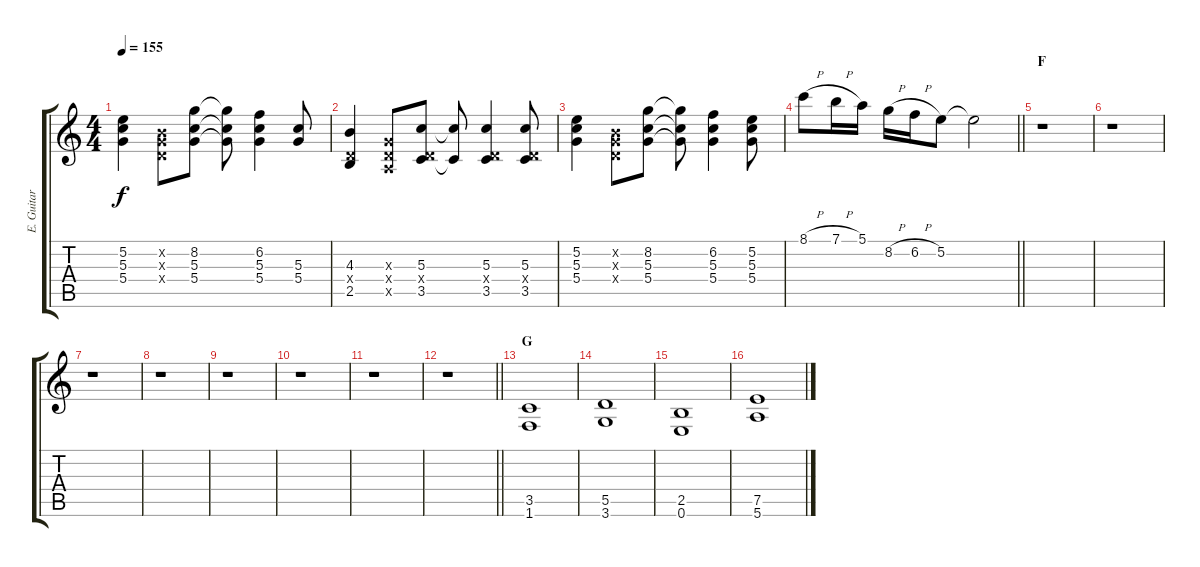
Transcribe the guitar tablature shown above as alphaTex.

\track ("E. Guitar I" "E. Guitar ") {instrument overdrivenguitar}
\staff {score tabs}
\tuning (E4 B3 G3 D3 A2 E2) {hide}
\ts (4 4)
\tempo 155
\clef g2
\ks c
(5.2 5.3 5.4).4{dy f} (0.2{x} 0.3{x} 0.4{x}).8 (8.2 5.3 5.4).8 (8.2{t} 5.3{t} 5.4{t}).8 (6.2 5.3 5.4).4 (5.3 5.4).8 |
(4.3 0.4{x} 2.5).4 (0.3{x} 0.4{x} 0.5{x}).8 (5.3 0.4{x} 3.5).8 (5.3{t} 3.5{t}).8 (5.3 0.4{x} 3.5).4 (5.3 0.4{x} 3.5).8 |
(5.2 5.3 5.4).4 (0.2{x} 0.3{x} 0.4{x}).8 (8.2 5.3 5.4).8 (8.2{t} 5.3{t} 5.4{t}).8 (6.2 5.3 5.4).4 (5.2 5.3 5.4).8 |
\barLineRight lightlight
8.1{h}.8 7.1{h}.16 5.1.16 8.2{h}.16 6.2{h}.16 5.2.8 5.2{t}.2 |
\section ("" "F")
r.1 |
r.1 |
r.1 |
r.1 |
r.1 |
r.1 |
r.1 |
\barLineRight lightlight
r.1 |
\section ("" "G")
(3.5 1.6).1 |
(5.5 3.6).1 |
(2.5 0.6).1 |
(7.5 5.6).1
